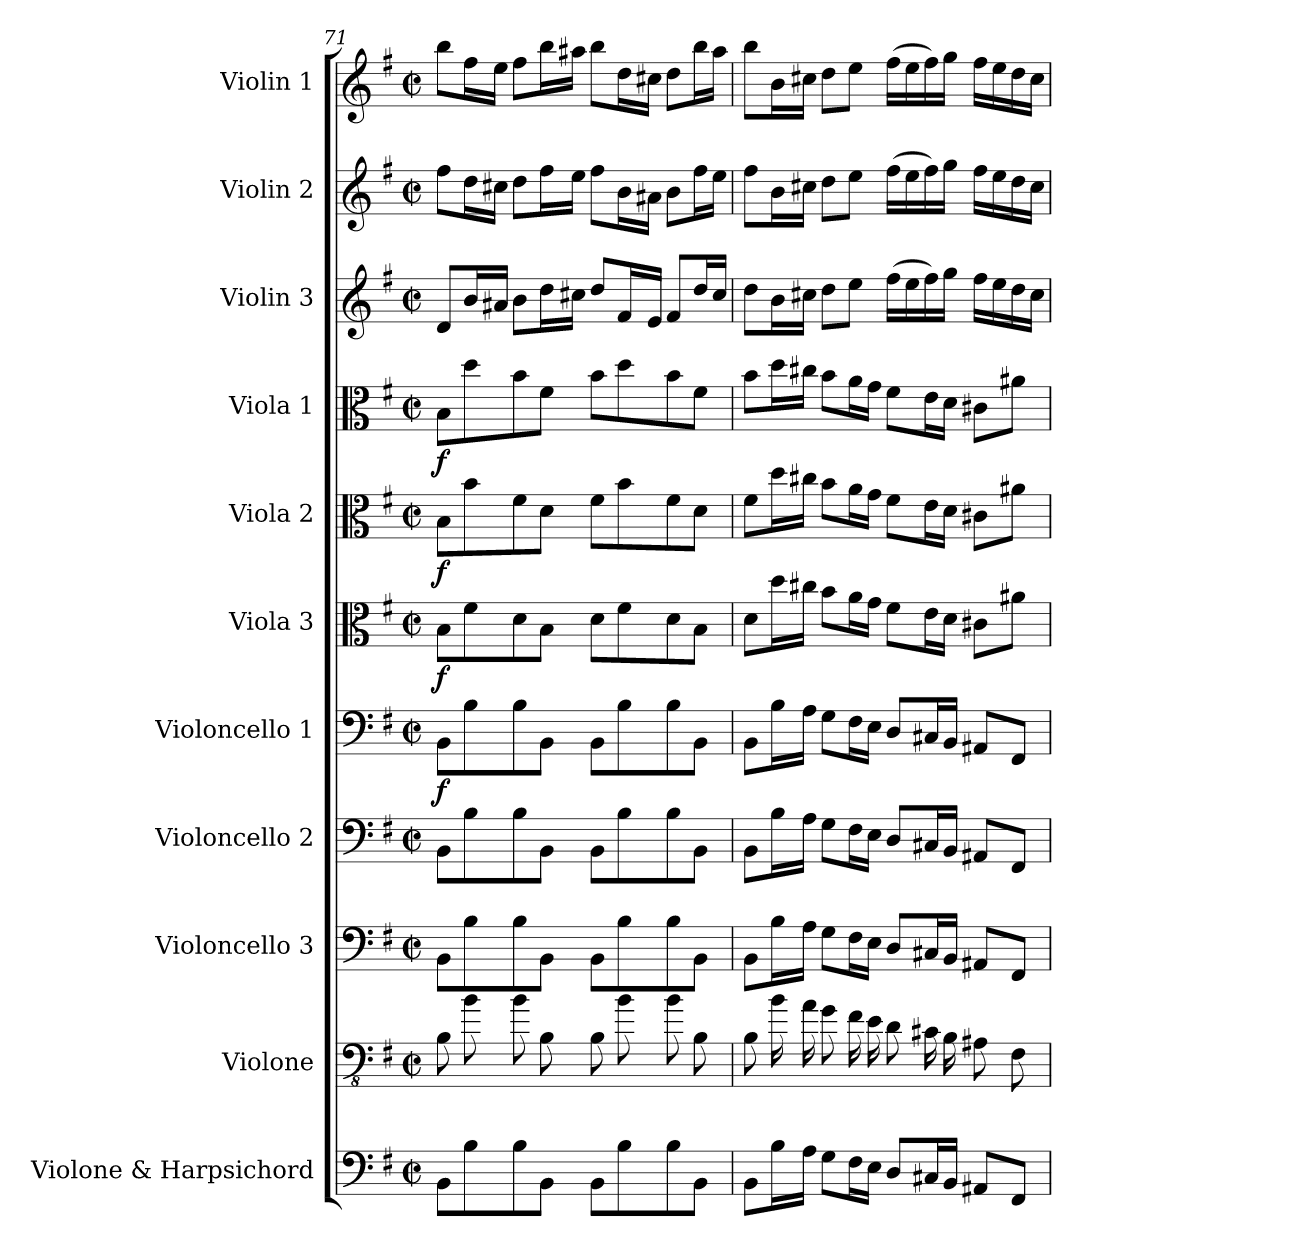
**kern	**dynam	**kern	**dynam	**kern	**dynam	**kern	**dynam	**kern	**dynam	**kern	**dynam	**kern	**dynam	**kern	**dynam	**kern	**kern	**kern
*part11	*part11	*part10	*part10	*part9	*part9	*part8	*part8	*part7	*part7	*part6	*part6	*part5	*part5	*part4	*part4	*part3	*part2	*part1
*staff11	*staff11	*staff10	*staff10	*staff9	*staff9	*staff8	*staff8	*staff7	*staff7	*staff6	*staff6	*staff5	*staff5	*staff4	*staff4	*staff3	*staff2	*staff1
*I"Violone &amp; Harpsichord	*	*I"Violone	*	*I"Violoncello 3	*	*I"Violoncello 2	*	*I"Violoncello 1	*	*I"Viola 3	*	*I"Viola 2	*	*I"Viola 1	*	*I"Violin 3	*I"Violin 2	*I"Violin 1
*I'Vne. &amp; Hch.	*	*I'Vne.	*	*I'Vc. 3	*	*I'Vc. 2	*	*I'Vc. 1	*	*I'Vla. 3	*	*I'Vla. 2	*	*I'Vla. 1	*	*I'Vln. 3	*I'Vln. 2	*I'Vln. 1
!!LO:PB:g=z
*clefF4	*	*clefFv4	*	*clefF4	*	*clefF4	*	*clefF4	*	*clefC3	*	*clefC3	*	*clefC3	*	*clefG2	*clefG2	*clefG2
*	*	*ITrd7c12	*	*	*	*	*	*	*	*	*	*	*	*	*	*	*	*
*k[f#]	*	*k[f#]	*	*k[f#]	*	*k[f#]	*	*k[f#]	*	*k[f#]	*	*k[f#]	*	*k[f#]	*	*k[f#]	*k[f#]	*k[f#]
*M4/4	*	*M4/4	*	*M4/4	*	*M4/4	*	*M4/4	*	*M4/4	*	*M4/4	*	*M4/4	*	*M4/4	*M4/4	*M4/4
*met(c|)	*	*met(c|)	*	*met(c|)	*	*met(c|)	*	*met(c|)	*	*met(c|)	*	*met(c|)	*	*met(c|)	*	*met(c|)	*met(c|)	*met(c|)
=71	=71	=71	=71	=71	=71	=71	=71	=71	=71	=71	=71	=71	=71	=71	=71	=71	=71	=71
!	!LO:DY:b	!	!	!	!	!	!	!	!	!	!	!	!	!	!	!	!	!
!	!LO:DY:n=1:b	!	!	!	!	!	!	!	!	!	!	!	!	!	!	!	!	!
!	!LO:DY:n=2:b	!	!LO:DY:b	!	!	!	!	!	!	!	!	!	!	!	!	!	!	!
!	!	!	!LO:DY:n=1:b	!	!	!	!	!	!	!	!	!	!	!	!	!	!	!
!	!	!	!LO:DY:n=2:b	!	!LO:DY:b	!	!	!	!	!	!	!	!	!	!	!	!	!
!	!	!	!	!	!LO:DY:n=1:b	!	!	!	!	!	!	!	!	!	!	!	!	!
!	!	!	!	!	!LO:DY:n=2:b	!	!LO:DY:b	!	!	!	!	!	!	!	!	!	!	!
!	!	!	!	!	!	!	!LO:DY:n=1:b	!	!	!	!	!	!	!	!	!	!	!
!	!	!	!	!	!	!	!LO:DY:n=2:b	!	!LO:DY:b	!	!LO:DY:b	!	!LO:DY:b	!	!LO:DY:b	!	!	!
8BB\L	other-dynamics f other-dynamics	8BBB	other-dynamics f other-dynamics	8BB\L	other-dynamics f other-dynamics	8BB\L	other-dynamics f other-dynamics	8BB\L	f	8B\L	f	8B\L	f	8B\L	f	8d/L	8ff#\L	8bb\L
8B\	.	8BB	.	8B\	.	8B\	.	8B\	.	8f#\	.	8b\	.	8dd\	.	16b/L	16dd\L	16ff#\L
.	.	.	.	.	.	.	.	.	.	.	.	.	.	.	.	16a#X/JJ	16cc#X\JJ	16ee\JJ
8B\	.	8BB	.	8B\	.	8B\	.	8B\	.	8d\	.	8f#\	.	8b\	.	8b\L	8dd\L	8ff#\L
8BB\J	.	8BBB	.	8BB\J	.	8BB\J	.	8BB\J	.	8B\J	.	8d\J	.	8f#\J	.	16dd\L	16ff#\L	16bb\L
.	.	.	.	.	.	.	.	.	.	.	.	.	.	.	.	16cc#X\JJ	16ee\JJ	16aa#X\JJ
8BB\L	.	8BBB	.	8BB\L	.	8BB\L	.	8BB\L	.	8d\L	.	8f#\L	.	8b\L	.	8dd/L	8ff#\L	8bb\L
8B\	.	8BB	.	8B\	.	8B\	.	8B\	.	8f#\	.	8b\	.	8dd\	.	16f#/L	16b\L	16dd\L
.	.	.	.	.	.	.	.	.	.	.	.	.	.	.	.	16e/JJ	16a#X\JJ	16cc#X\JJ
8B\	.	8BB	.	8B\	.	8B\	.	8B\	.	8d\	.	8f#\	.	8b\	.	8f#/L	8b\L	8dd\L
8BB\J	.	8BBB	.	8BB\J	.	8BB\J	.	8BB\J	.	8B\J	.	8d\J	.	8f#\J	.	16dd/L	16ff#\L	16bb\L
.	.	.	.	.	.	.	.	.	.	.	.	.	.	.	.	16cc#/JJ	16ee\JJ	16aa#\JJ
=72	=72	=72	=72	=72	=72	=72	=72	=72	=72	=72	=72	=72	=72	=72	=72	=72	=72	=72
8BB\L	.	8BBB	.	8BB\L	.	8BB\L	.	8BB\L	.	8d\L	.	8f#\L	.	8b\L	.	8dd\L	8ff#\L	8bb\L
16B\L	.	16BB	.	16B\L	.	16B\L	.	16B\L	.	16dd\L	.	16dd\L	.	16dd\L	.	16b\L	16b\L	16b\L
16A\JJ	.	16AA	.	16A\JJ	.	16A\JJ	.	16A\JJ	.	16cc#X\JJ	.	16cc#X\JJ	.	16cc#X\JJ	.	16cc#X\JJ	16cc#X\JJ	16cc#X\JJ
8G\L	.	8GG	.	8G\L	.	8G\L	.	8G\L	.	8b\L	.	8b\L	.	8b\L	.	8dd\L	8dd\L	8dd\L
16F#\L	.	16FF#	.	16F#\L	.	16F#\L	.	16F#\L	.	16a\L	.	16a\L	.	16a\L	.	8ee\J	8ee\J	8ee\J
16E\JJ	.	16EE	.	16E\JJ	.	16E\JJ	.	16E\JJ	.	16g\JJ	.	16g\JJ	.	16g\JJ	.	.	.	.
8D/L	.	8DD	.	8D/L	.	8D/L	.	8D/L	.	8f#\L	.	8f#\L	.	8f#\L	.	(16ff#\LL	(16ff#\LL	(16ff#\LL
.	.	.	.	.	.	.	.	.	.	.	.	.	.	.	.	16ee\	16ee\	16ee\
16C#X/L	.	16CC#X	.	16C#X/L	.	16C#X/L	.	16C#X/L	.	16e\L	.	16e\L	.	16e\L	.	16ff#\)	16ff#\)	16ff#\)
16BB/JJ	.	16BBB	.	16BB/JJ	.	16BB/JJ	.	16BB/JJ	.	16d\JJ	.	16d\JJ	.	16d\JJ	.	16gg\JJ	16gg\JJ	16gg\JJ
8AA#X/L	.	8AAA#X	.	8AA#X/L	.	8AA#X/L	.	8AA#X/L	.	8c#X\L	.	8c#X\L	.	8c#X\L	.	16ff#\LL	16ff#\LL	16ff#\LL
.	.	.	.	.	.	.	.	.	.	.	.	.	.	.	.	16ee\	16ee\	16ee\
8FF#/J	.	8FFF#	.	8FF#/J	.	8FF#/J	.	8FF#/J	.	8a#X\J	.	8a#X\J	.	8a#X\J	.	16dd\	16dd\	16dd\
.	.	.	.	.	.	.	.	.	.	.	.	.	.	.	.	16cc#\JJ	16cc#\JJ	16cc#\JJ
=	=	=	=	=	=	=	=	=	=	=	=	=	=	=	=	=	=	=
*-	*-	*-	*-	*-	*-	*-	*-	*-	*-	*-	*-	*-	*-	*-	*-	*-	*-	*-
